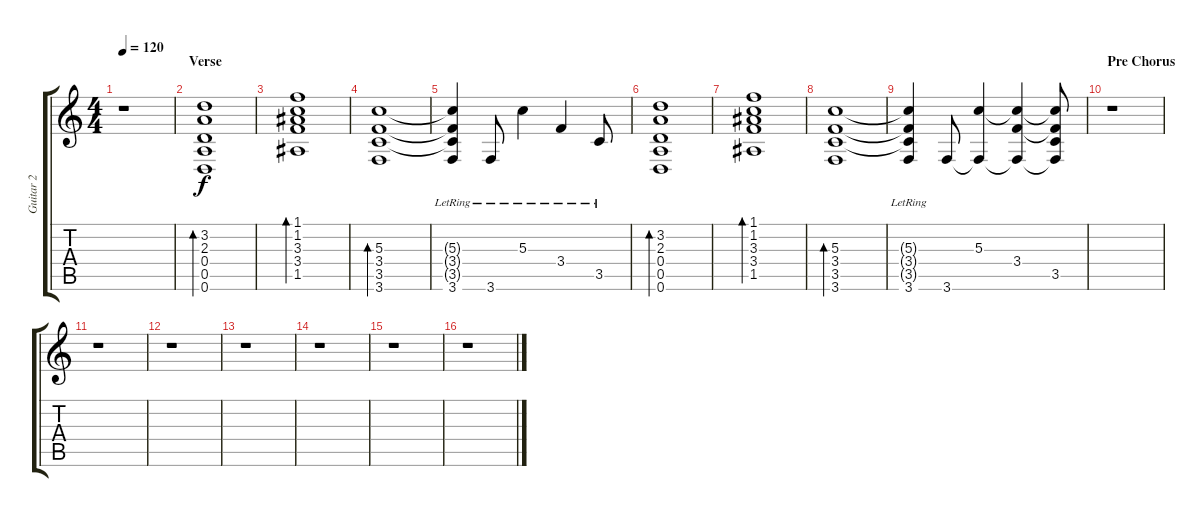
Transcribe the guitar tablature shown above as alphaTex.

\track ("Guitar 2" "Guitar 2") {instrument electricguitarjazz}
\staff {score tabs}
\tuning (E4 B3 G3 D3 A2 D2) {hide}
\ts (4 4)
\tempo 120
\clef g2
\ks c
r.1{dy f} |
\section ("" "Verse")
(3.2 2.3 0.4 0.5 0.6).1{bd 60} |
(1.1 1.2 3.3 3.4 1.5).1{bd 60} |
(5.3 3.4 3.5 3.6).1{bd 60} |
(5.3{t} 3.4{t} 3.5{t} 3.6{lr}).4 3.6{lr}.8 5.3{lr}.4 3.4{lr}.4 3.5{lr}.8 |
(3.2 2.3 0.4 0.5 0.6).1{bd 60} |
(1.1 1.2 3.3 3.4 1.5).1{bd 60} |
(5.3 3.4 3.5 3.6).1{bd 60} |
(5.3{t} 3.4{t} 3.5{t} 3.6{lr}).4 3.6.8 (5.3 3.6{t}).4 (5.3{t} 3.4 3.6{t}).4 (5.3{t} 3.4{t} 3.5 3.6{t}).8 |
\section ("" "Pre Chorus")
r.1 |
r.1 |
r.1 |
r.1 |
r.1 |
r.1 |
r.1
